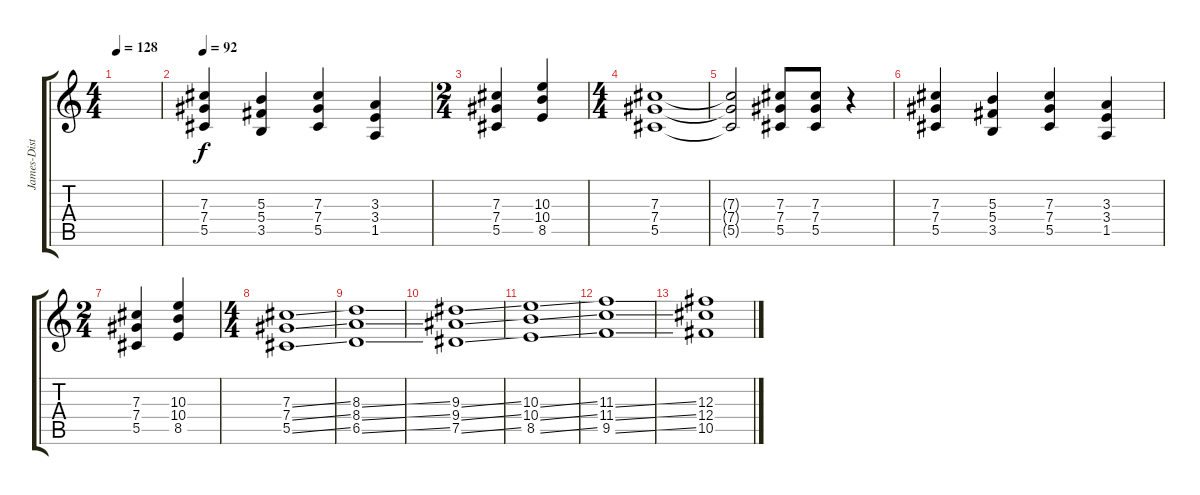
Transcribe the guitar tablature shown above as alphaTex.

\track ("James-Dist" "James-Dist") {instrument distortionguitar}
\staff {score tabs}
\tuning (Eb4 Bb3 Gb3 Db3 Ab2 Eb2) {hide}
\ts (4 4)
\tempo 128
\clef g2
\ks c
|
\tempo 92
(7.3 7.4 5.5).4 (5.3 5.4 3.5).4 (7.3 7.4 5.5).4 (3.3 3.4 1.5).4 |
\ts (2 4)
(7.3 7.4 5.5).4 (10.3 10.4 8.5).4 |
\ts (4 4)
(7.3 7.4 5.5).1 |
(7.3{t} 7.4{t} 5.5{t}).2 (7.3 7.4 5.5).8 (7.3 7.4 5.5).8 r.4 |
(7.3 7.4 5.5).4 (5.3 5.4 3.5).4 (7.3 7.4 5.5).4 (3.3 3.4 1.5).4 |
\ts (2 4)
(7.3 7.4 5.5).4 (10.3 10.4 8.5).4 |
\ts (4 4)
(7.3{ss} 7.4{ss} 5.5{ss}).1 |
(8.3{ss} 8.4{ss} 6.5{ss}).1 |
(9.3{ss} 9.4{ss} 7.5{ss}).1 |
(10.3{ss} 10.4{ss} 8.5{ss}).1 |
(11.3{ss} 11.4{ss} 9.5{ss}).1 |
(12.3 12.4 10.5).1
